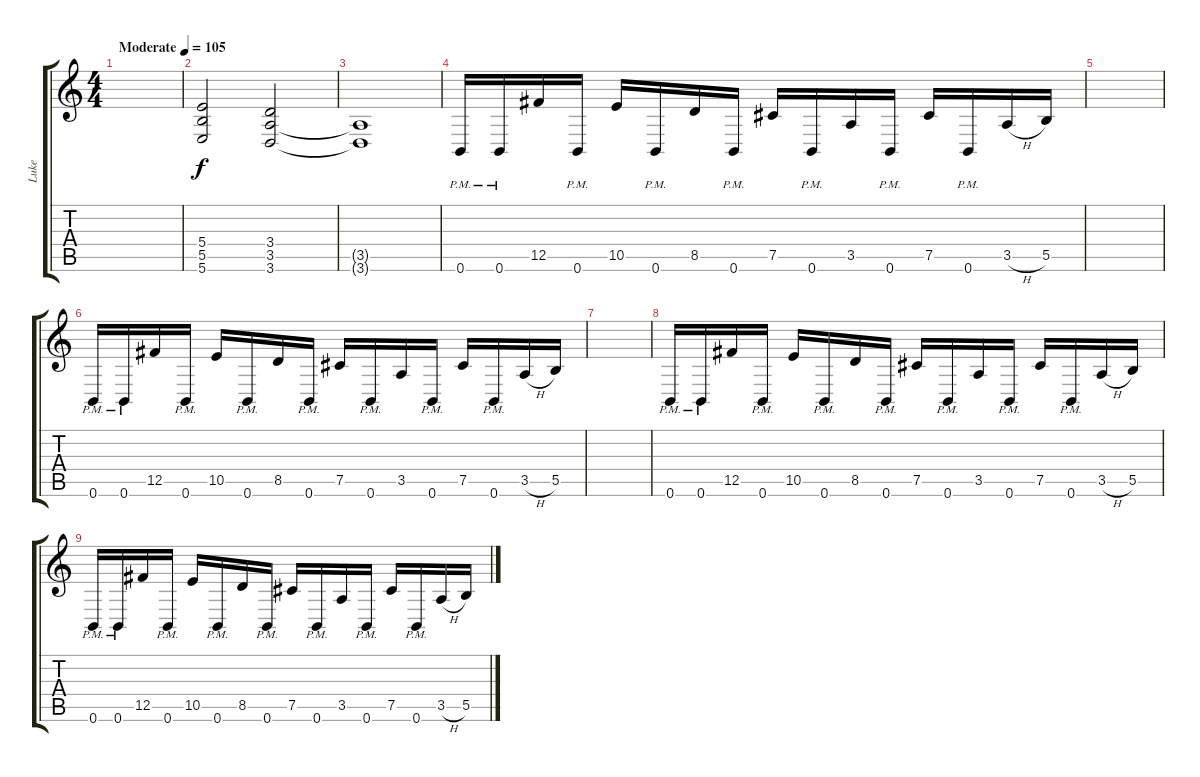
\track ("Luke" "Luke") {instrument distortionguitar}
\staff {score tabs}
\tuning (Db4 Ab3 E3 B2 Gb2 B1) {hide}
\ts (4 4)
\tempo (105 "Moderate")
\clef g2
\ks c
|
(5.4 5.5 5.6).2 (3.4 3.5 3.6).2 |
(3.5{t} 3.6{t}).1 |
0.6{pm}.16 0.6{pm}.16 12.5.16 0.6{pm}.16 10.5.16 0.6{pm}.16 8.5.16 0.6{pm}.16 7.5.16 0.6{pm}.16 3.5.16 0.6{pm}.16 7.5.16 0.6{pm}.16 3.5{h}.16 5.5.16 |
|
0.6{pm}.16 0.6{pm}.16 12.5.16 0.6{pm}.16 10.5.16 0.6{pm}.16 8.5.16 0.6{pm}.16 7.5.16 0.6{pm}.16 3.5.16 0.6{pm}.16 7.5.16 0.6{pm}.16 3.5{h}.16 5.5.16 |
|
0.6{pm}.16 0.6{pm}.16 12.5.16 0.6{pm}.16 10.5.16 0.6{pm}.16 8.5.16 0.6{pm}.16 7.5.16 0.6{pm}.16 3.5.16 0.6{pm}.16 7.5.16 0.6{pm}.16 3.5{h}.16 5.5.16 |
0.6{pm}.16 0.6{pm}.16 12.5.16 0.6{pm}.16 10.5.16 0.6{pm}.16 8.5.16 0.6{pm}.16 7.5.16 0.6{pm}.16 3.5.16 0.6{pm}.16 7.5.16 0.6{pm}.16 3.5{h}.16 5.5.16
